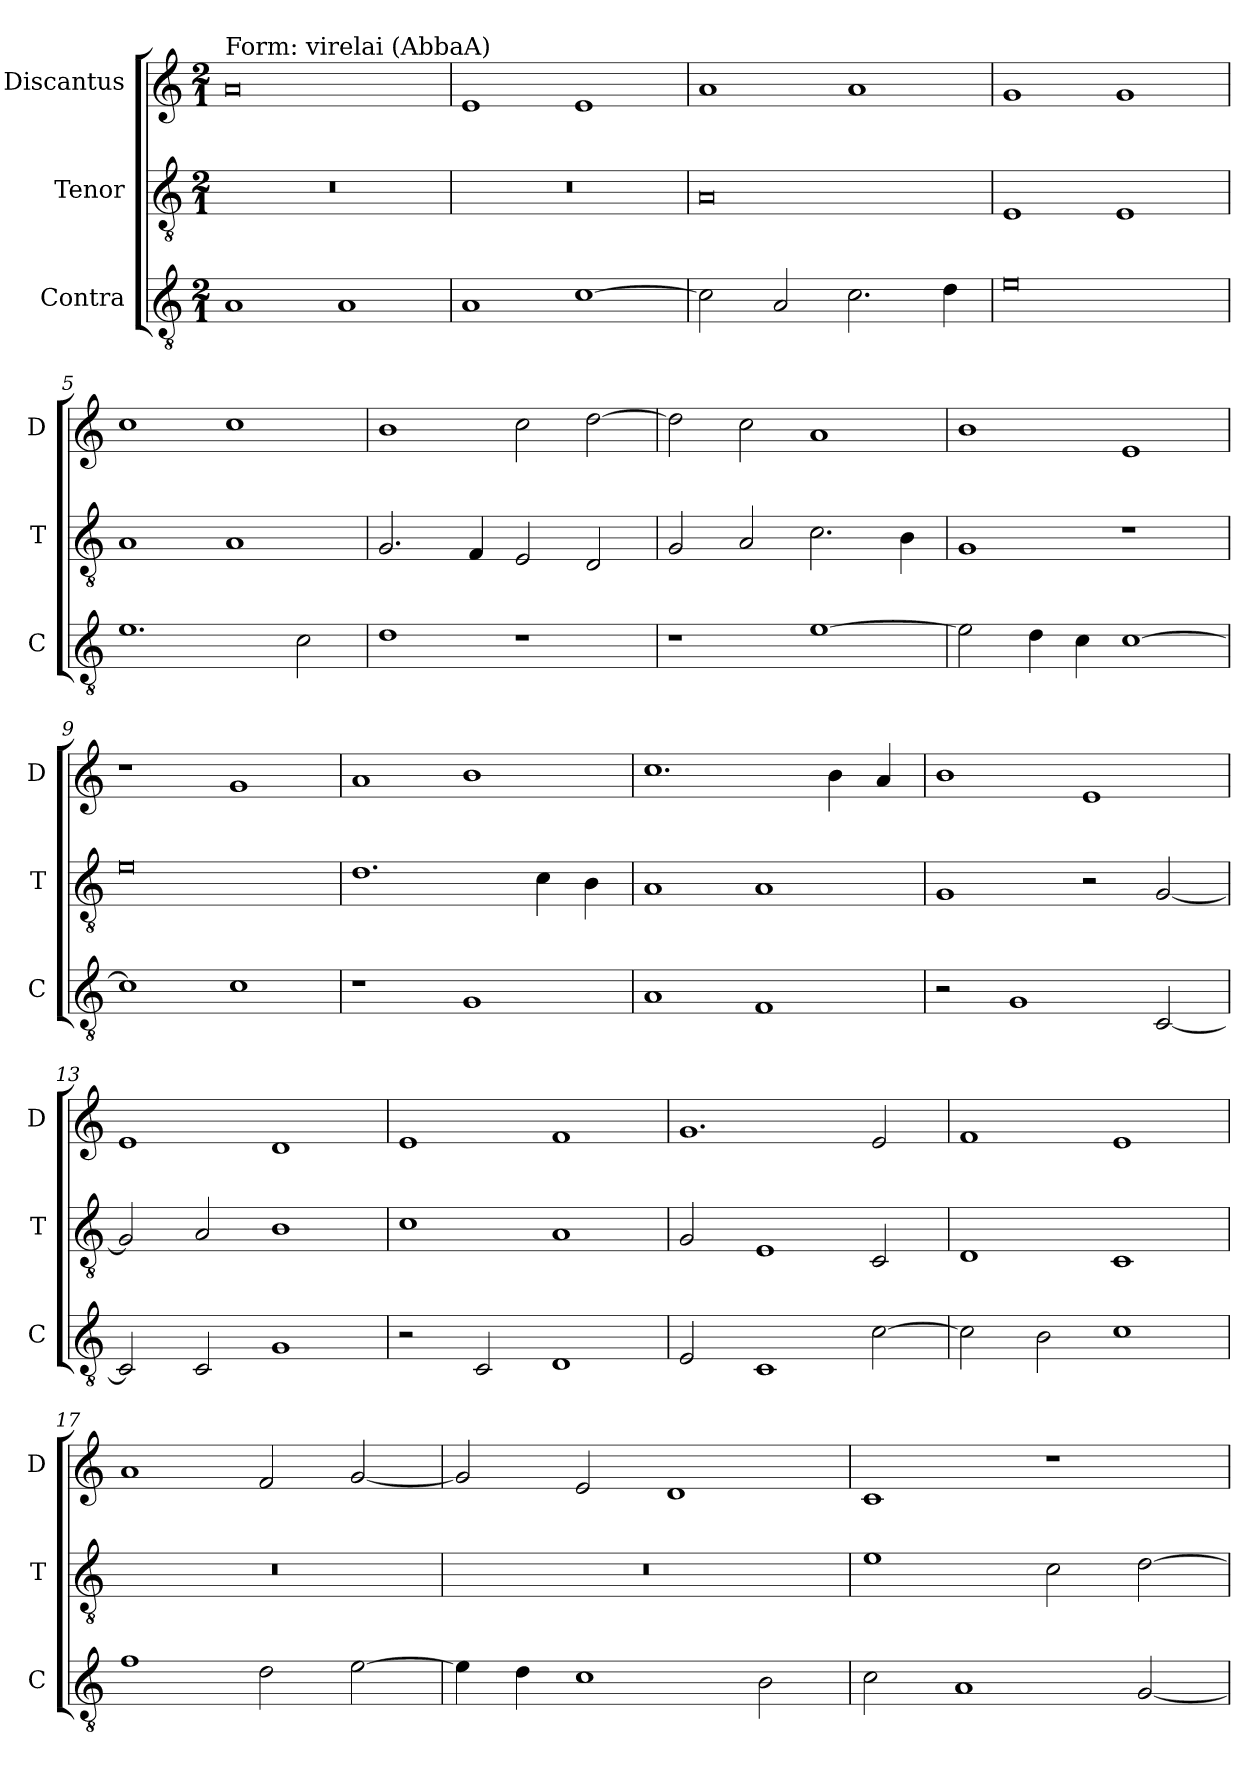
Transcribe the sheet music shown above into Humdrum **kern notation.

**kern	**kern	**kern
*part3	*part2	*part1
*staff3	*staff2	*staff1
*I"Contra	*I"Tenor	*I"Discantus
*I'C	*I'T	*I'D
*clefGv2	*clefGv2	*clefG2
*k[]	*k[]	*k[]
*M2/1	*M2/1	*M2/1
=1	=1	=1
!	!	!LO:TX:a:t=Form&colon; virelai (AbbaA)
1A	0r	0a
1A	.	.
=2	=2	=2
1A	0r	1e
[1c	.	1e
=3	=3	=3
2c\]	0A	1a
2A/	.	.
2.c\	.	1a
4d\	.	.
=4	=4	=4
0e	1E	1g
.	1E	1g
=5	=5	=5
1.e	1A	1cc
.	1A	1cc
2c\	.	.
=6	=6	=6
1d	2.G/	1b
.	4F/	.
1r	2E/	2cc\
.	2D/	[2dd\
=7	=7	=7
1r	2G/	2dd\]
.	2A/	2cc\
[1e	2.c\	1a
.	4B\	.
=8	=8	=8
2e\]	1G	1b
4d\	.	.
4c\	.	.
[1c	1r	1e
=9	=9	=9
1c]	0e	1r
1c	.	1g
=10	=10	=10
1r	1.d	1a
1G	.	1b
.	4c\	.
.	4B\	.
=11	=11	=11
1A	1A	1.cc
1F	1A	.
.	.	4b\
.	.	4a/
=12	=12	=12
2r	1G	1b
1G	.	.
.	2r	1e
[2C/	[2G/	.
=13	=13	=13
2C/]	2G/]	1e
2C/	2A/	.
1G	1B	1d
=14	=14	=14
2r	1c	1e
2C/	.	.
1D	1A	1f
=15	=15	=15
2E/	2G/	1.g
1C	1E	.
[2c\	2C/	2e/
=16	=16	=16
2c\]	1D	1f
2B\	.	.
1c	1C	1e
=17	=17	=17
1f	0r	1a
2d\	.	2f/
[2e\	.	[2g/
=18	=18	=18
4e\]	0r	2g/]
4d\	.	.
1c	.	2e/
.	.	1d
2B\	.	.
=19	=19	=19
2c\	1e	1c
1A	.	.
.	2c\	1r
[2G/	[2d\	.
=	=	=
*-	*-	*-
